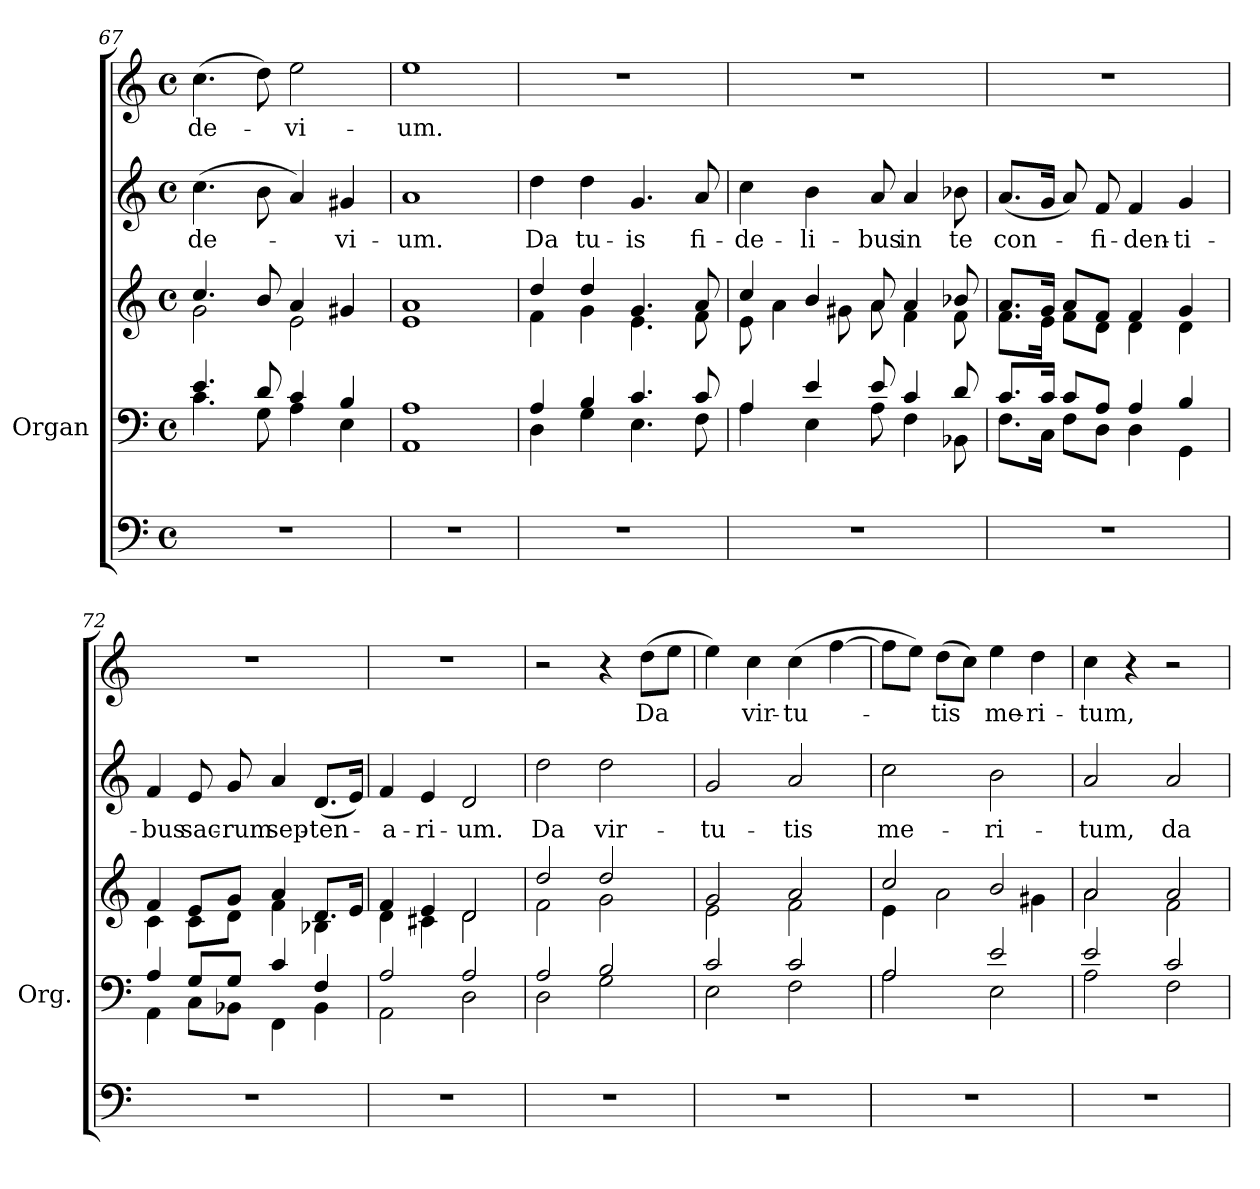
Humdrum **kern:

**kern	**kern	**kern	**kern	**text	**kern	**text
*part4	*part3	*part3	*part2	*part2	*part1	*part1
*staff5	*staff4	*staff3	*staff2	*staff2	*staff1	*staff1
*	*I"Organ	*	*	*	*	*
*	*I'Org.	*	*	*	*	*
*clefF4	*clefF4	*clefG2	*clefG2	*	*clefG2	*
*k[]	*k[]	*k[]	*k[]	*	*k[]	*
*C:	*C:	*C:	*C:	*	*C:	*
*M4/4	*M4/4	*M4/4	*M4/4	*	*M4/4	*
*met(c)	*met(c)	*met(c)	*met(c)	*	*met(c)	*
=67	=67	=67	=67	=67	=67	=67
*	*^	*^	*	*	*	*
!	!	!	!	!	!	!LO:LY:b	!	!LO:LY:b
1r	4.e/	4.c\	4.cc/	2g\	(>4.cc\	de-	(>4.cc\	de-
.	8d/	8G\	8b/	.	8b\	.	8dd\)	.
!	!	!	!	!	!	!	!	!LO:LY:b
.	4c/	4A\	4a/	2e\	4a/)	.	2ee\	-vi-
!	!	!	!	!	!	!LO:LY:b	!	!
.	4B/	4E\	4g#X/	.	4g#X/	-vi-	.	.
=68	=68	=68	=68	=68	=68	=68	=68	=68
!	!	!	!	!	!	!LO:LY:b	!	!LO:LY:b
1r	1A	1AA	1a	1e	1a	-um.	1ee	-um.
!!LO:PB:g=z
=69	=69	=69	=69	=69	=69	=69	=69	=69
!	!	!	!	!	!	!LO:LY:b	!	!
1r	4A/	4D\	4dd/	4f\	4dd\	Da	1r	.
!	!	!	!	!	!	!LO:LY:b	!	!
.	4B/	4G\	4dd/	4g\	4dd\	tu-	.	.
!	!	!	!	!	!	!LO:LY:b	!	!
.	4.c/	4.E\	4.g/	4.e\	4.g/	-is	.	.
!	!	!	!	!	!	!LO:LY:b	!	!
.	8c/	8F\	8a/	8f\	8a/	fi-	.	.
=70	=70	=70	=70	=70	=70	=70	=70	=70
!	!	!	!	!	!	!LO:LY:b	!	!
1r	4A/	4A\	4cc/	8e\	4cc\	-de-	1r	.
.	.	.	.	4a\	.	.	.	.
!	!	!	!	!	!	!LO:LY:b	!	!
.	4e/	4E\	4b/	.	4b\	-li-	.	.
.	.	.	.	8g#X\	.	.	.	.
!	!	!	!	!	!	!LO:LY:b	!	!
.	8e/	8A\	8a/	8a\	8a/	-bus	.	.
!	!	!	!	!	!	!LO:LY:b	!	!
.	4c/	4F\	4a/	4f\	4a/	in	.	.
!	!	!	!	!	!	!LO:LY:b	!	!
.	8d/	8BB-X\	8b-X/	8f\	8b-X\	te	.	.
=71	=71	=71	=71	=71	=71	=71	=71	=71
!	!	!	!	!	!	!LO:LY:b	!	!
1r	8.c/L	8.F\L	8.a/L	8.f\L	(<8.a/L	con-	1r	.
.	16c/Jk	16C\Jk	16g/Jk	16e\Jk	16g/Jk	.	.	.
.	8c/L	8F\L	8a/L	8f\L	8a/)	.	.	.
!	!	!	!	!	!	!LO:LY:b	!	!
.	8A/J	8D\J	8f/J	8d\J	8f/	-fi-	.	.
!	!	!	!	!	!	!LO:LY:b	!	!
.	4A/	4D\	4f/	4d\	4f/	-den-	.	.
!	!	!	!	!	!	!LO:LY:b	!	!
.	4B/	4GG\	4g/	4d\	4g/	-ti-	.	.
=72	=72	=72	=72	=72	=72	=72	=72	=72
!	!	!	!	!	!	!LO:LY:b	!	!
1r	4A/	4AA\	4f/	4c\	4f/	-bus	1r	.
!	!	!	!	!	!	!LO:LY:b	!	!
.	8G/L	8C\L	8e/L	8c\L	8e/	sac-	.	.
!	!	!	!	!	!	!LO:LY:b	!	!
.	8G/J	8BB-X\J	8g/J	8d\J	8g/	-rum	.	.
!	!	!	!	!	!	!LO:LY:b	!	!
.	4c/	4FF\	4a/	4f\	4a/	sep-	.	.
!	!	!	!	!	!	!LO:LY:b	!	!
.	4F/	4BB-\	8.d/L	4B-X\	(<8.d/L	-ten-	.	.
.	.	.	16e/Jk	.	16e/Jk)	.	.	.
=73	=73	=73	=73	=73	=73	=73	=73	=73
!	!	!	!	!	!	!LO:LY:b	!	!
1r	2A/	2AA\	4f/	4d\	4f/	-a-	1r	.
!	!	!	!	!	!	!LO:LY:b	!	!
.	.	.	4e/	4c#X\	4e/	-ri-	.	.
!	!	!	!	!	!	!LO:LY:b	!	!
.	2A/	2D\	2d/	2d\	2d/	-um.	.	.
!!LO:LB:g=z
=74	=74	=74	=74	=74	=74	=74	=74	=74
!	!	!	!	!	!	!LO:LY:b	!	!
1r	2A/	2D\	2dd/	2f\	2dd\	Da	2r	.
!	!	!	!	!	!	!LO:LY:b	!	!
.	2B/	2G\	2dd/	2g\	2dd\	vir-	4r	.
!	!	!	!	!	!	!	!	!LO:LY:b
.	.	.	.	.	.	.	(>8dd\L	Da
.	.	.	.	.	.	.	8ee\J	.
=75	=75	=75	=75	=75	=75	=75	=75	=75
!	!	!	!	!	!	!LO:LY:b	!	!
1r	2c/	2E\	2g/	2e\	2g/	-tu-	4ee\)	.
!	!	!	!	!	!	!	!	!LO:LY:b
.	.	.	.	.	.	.	4cc\	vir-
!	!	!	!	!	!	!LO:LY:b	!	!LO:LY:b
.	2c/	2F\	2a/	2f\	2a/	-tis	(>4cc\	-tu-
.	.	.	.	.	.	.	[4ff\	.
=76	=76	=76	=76	=76	=76	=76	=76	=76
!	!	!	!	!	!	!LO:LY:b	!	!
1r	2A/	2A\	2cc/	4e\	2cc\	me-	8ff\L]	.
.	.	.	.	.	.	.	8ee\J)	.
!	!	!	!	!	!	!	!	!LO:LY:b
.	.	.	.	2a\	.	.	(>8dd\L	-tis
.	.	.	.	.	.	.	8cc\J)	.
!	!	!	!	!	!	!LO:LY:b	!	!LO:LY:b
.	2e/	2E\	2b/	.	2b\	-ri-	4ee\	me-
!	!	!	!	!	!	!	!	!LO:LY:b
.	.	.	.	4g#X\	.	.	4dd\	-ri-
=77	=77	=77	=77	=77	=77	=77	=77	=77
!	!	!	!	!	!	!LO:LY:b	!	!LO:LY:b
1r	2e/	2A\	2a/	2a\	2a/	-tum,	4cc\	-tum,
.	.	.	.	.	.	.	4r	.
!	!	!	!	!	!	!LO:LY:b	!	!
.	2c/	2F\	2a/	2f\	2a/	da	2r	.
*	*v	*v	*	*	*	*	*	*
*	*	*v	*v	*	*	*	*
=	=	=	=	=	=	=
*-	*-	*-	*-	*-	*-	*-
